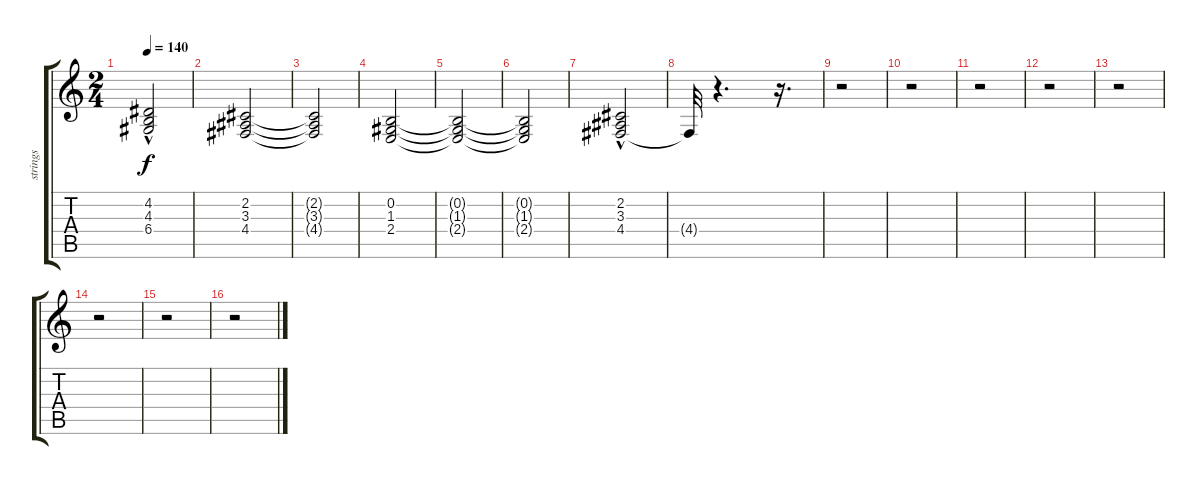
\track ("strings" "strings") {instrument synthstrings2}
\staff {score tabs}
\tuning (E4 B3 G3 D3 A2 E2) {hide}
\ts (2 4)
\tempo 140
\clef g2
\ks c
(4.2{t} 4.3{hac t} 6.4{t}).2{dy f} |
(2.2 3.3 4.4).2 |
(2.2{t} 3.3{t} 4.4{t}).2 |
(0.2 1.3 2.4).2 |
(0.2{t} 1.3{t} 2.4{t}).2 |
(0.2{t} 1.3{t} 2.4{t}).2 |
(2.2{hac} 3.3 4.4).2 |
4.4{t}.32 r.4{d} r.16{d} |
r.2 |
r.2 |
r.2 |
r.2 |
r.2 |
r.2 |
r.2 |
r.2
